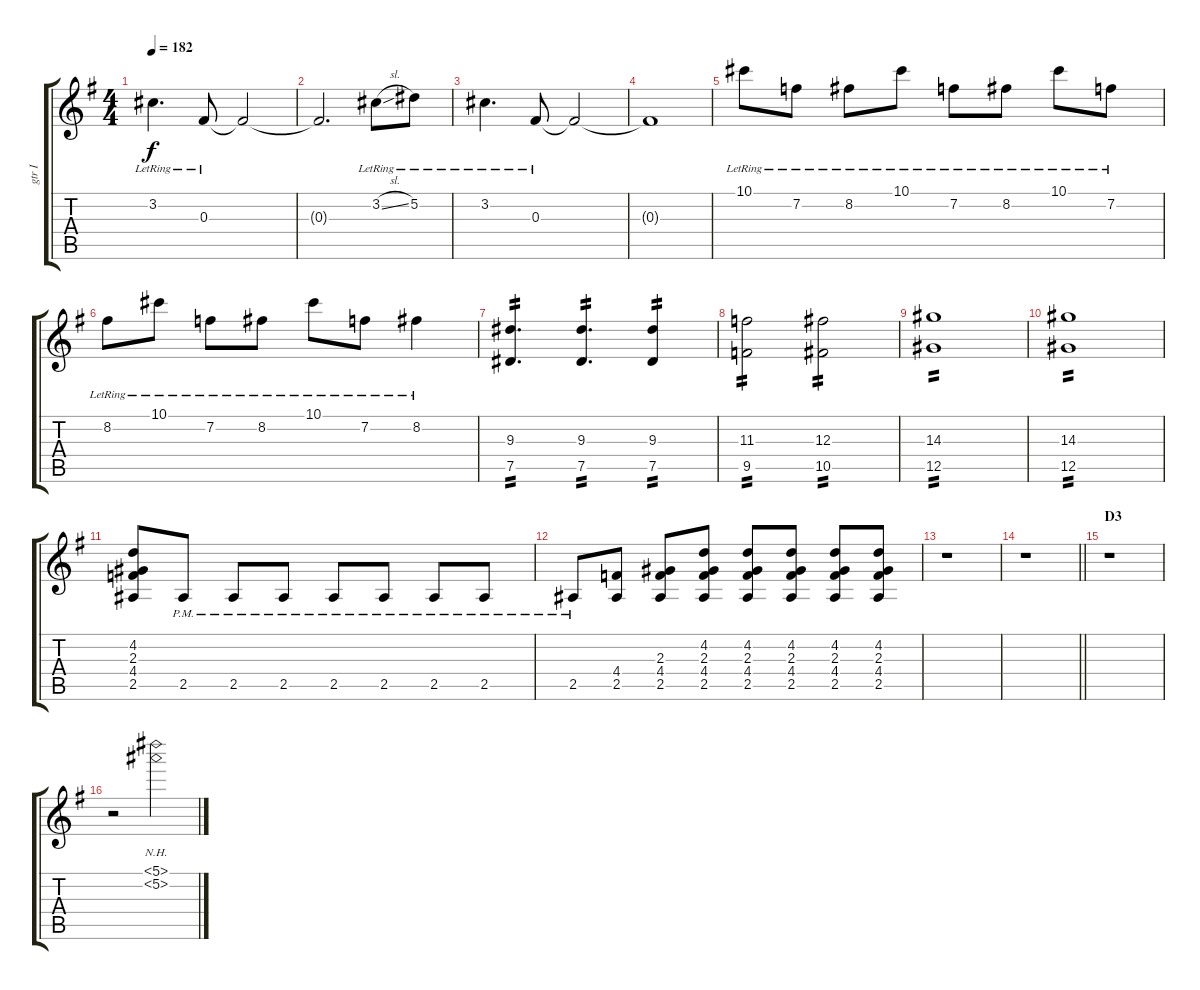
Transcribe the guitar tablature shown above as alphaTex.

\track ("gtr I" "gtr I") {instrument distortionguitar}
\staff {score tabs}
\tuning (Eb4 Bb3 Gb3 Db3 Ab2 Eb2) {hide}
\ts (4 4)
\tempo 182
\clef g2
\ks g
3.2{lr}.4{d dy f} 0.3{lr}.8 0.3{t}.2 |
0.3{t}.2{d} 3.2{sl lr}.8 5.2{lr}.8 |
3.2{lr}.4{d} 0.3{lr}.8 0.3{t}.2 |
0.3{t}.1 |
10.1{lr}.8 7.2{lr}.8 8.2{lr}.8 10.1{lr}.8 7.2{lr}.8 8.2{lr}.8 10.1{lr}.8 7.2{lr}.8 |
8.2{lr}.8 10.1{lr}.8 7.2{lr}.8 8.2{lr}.8 10.1{lr}.8 7.2{lr}.8 8.2{lr}.4 |
(9.3 7.5).4{d tp 2} (9.3 7.5).4{d tp 2} (9.3 7.5).4{tp 2} |
(11.3 9.5).2{tp 2} (12.3 10.5).2{tp 2} |
(14.3 12.5).1{tp 2} |
(14.3 12.5).1{tp 2} |
(4.2 2.3 4.4 2.5).8 2.5{pm}.8 2.5{pm}.8 2.5{pm}.8 2.5{pm}.8 2.5{pm}.8 2.5{pm}.8 2.5{pm}.8 |
2.5{pm}.8 (4.4 2.5).8 (2.3 4.4 2.5).8 (4.2 2.3 4.4 2.5).8 (4.2 2.3 4.4 2.5).8 (4.2 2.3 4.4 2.5).8 (4.2 2.3 4.4 2.5).8 (4.2 2.3 4.4 2.5).8 |
r.1 |
\barLineRight lightlight
r.1 |
\section ("" "D3")
r.1 |
r.2 (5.1{nh} 5.2{nh}).2
